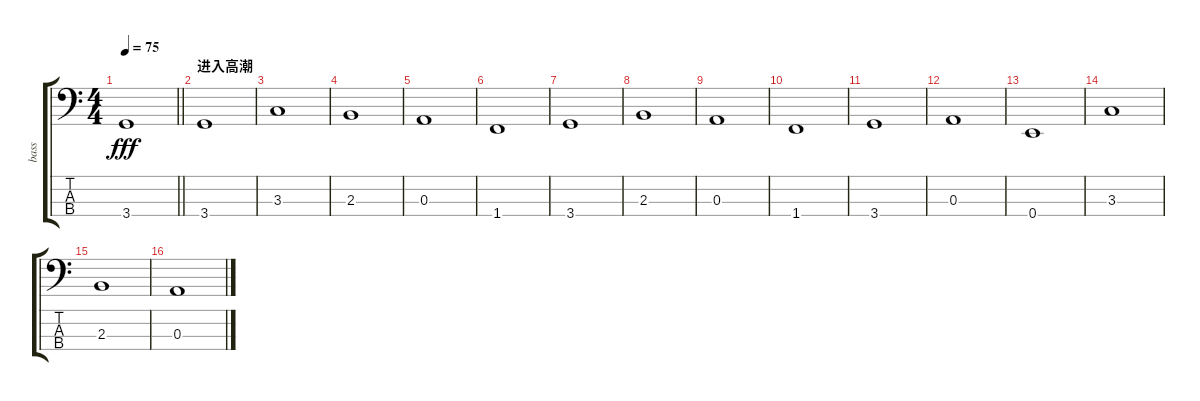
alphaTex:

\track ("bass" "bass") {instrument electricbassfinger}
\staff {score tabs}
\tuning (G2 D2 A1 E1) {hide}
\ts (4 4)
\tempo 75
\clef f4
\barLineRight lightlight
\ks c
3.4.1{dy fff} |
\section ("" "进入高潮")
3.4.1 |
3.3.1 |
2.3.1 |
0.3.1 |
1.4.1 |
3.4.1 |
2.3.1 |
0.3.1 |
1.4.1 |
3.4.1 |
0.3.1 |
0.4.1 |
3.3.1 |
2.3.1 |
0.3.1
